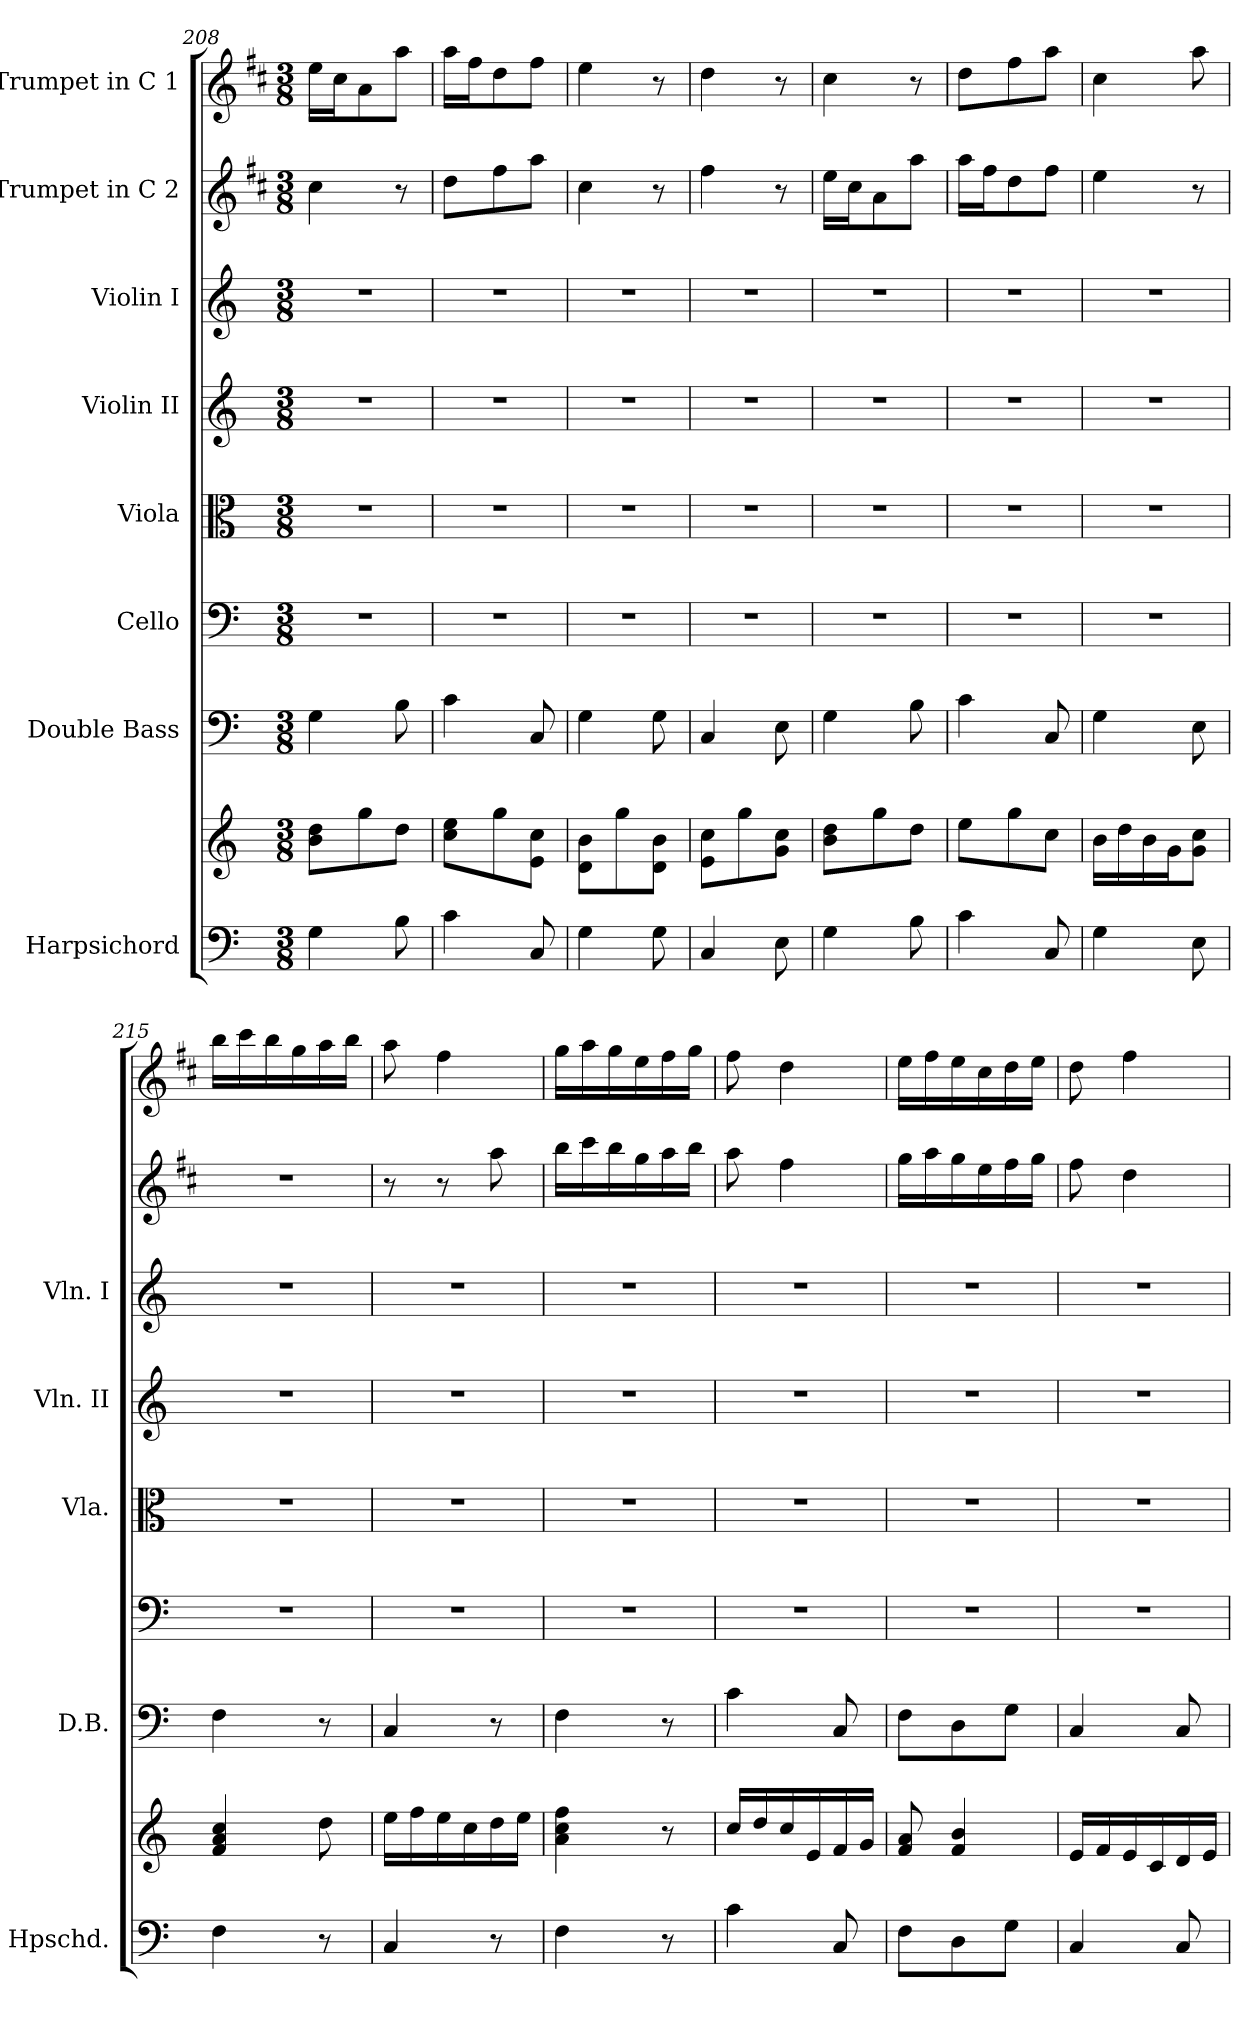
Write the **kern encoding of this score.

**kern	**kern	**kern	**kern	**kern	**kern	**kern	**kern	**kern
*part8	*part8	*part7	*part6	*part5	*part4	*part3	*part2	*part1
*staff9	*staff8	*staff7	*staff6	*staff5	*staff4	*staff3	*staff2	*staff1
*I"Harpsichord	*	*I"Double Bass	*I"Cello	*I"Viola	*I"Violin II	*I"Violin I	*I"Trumpet in C 2	*I"Trumpet in C 1
*I'Hpschd.	*	*I'D.B.	*	*I'Vla.	*I'Vln. II	*I'Vln. I	*	*
!!LO:PB:g=z
*clefF4	*clefG2	*clefF4	*clefF4	*clefC3	*clefG2	*clefG2	*clefG2	*clefG2
*	*	*ITrd7c12	*	*	*	*	*ITrd1c2	*ITrd1c2
*k[]	*k[]	*k[]	*k[]	*k[]	*k[]	*k[]	*k[]	*k[]
*M3/8	*M3/8	*M3/8	*M3/8	*M3/8	*M3/8	*M3/8	*M3/8	*M3/8
=208	=208	=208	=208	=208	=208	=208	=208	=208
4G\	8b\ 8dd\L	4GG\	4.r	4.r	4.r	4.r	4b\	16dd\LL
.	.	.	.	.	.	.	.	16b\J
.	8gg\	.	.	.	.	.	.	8g\
8B\	8dd\J	8BB\	.	.	.	.	8r	8gg\J
=209	=209	=209	=209	=209	=209	=209	=209	=209
4c\	8cc\ 8ee\L	4C\	4.r	4.r	4.r	4.r	8cc\L	16gg\LL
.	.	.	.	.	.	.	.	16ee\J
.	8gg\	.	.	.	.	.	8ee\	8cc\
8C/	8e\ 8cc\J	8CC/	.	.	.	.	8gg\J	8ee\J
=210	=210	=210	=210	=210	=210	=210	=210	=210
4G\	8d\ 8b\L	4GG\	4.r	4.r	4.r	4.r	4b\	4dd\
.	8gg\	.	.	.	.	.	.	.
8G\	8d\ 8b\J	8GG\	.	.	.	.	8r	8r
=211	=211	=211	=211	=211	=211	=211	=211	=211
4C/	8e\ 8cc\L	4CC/	4.r	4.r	4.r	4.r	4ee\	4cc\
.	8gg\	.	.	.	.	.	.	.
8E\	8g\ 8cc\J	8EE\	.	.	.	.	8r	8r
=212	=212	=212	=212	=212	=212	=212	=212	=212
4G\	8b\ 8dd\L	4GG\	4.r	4.r	4.r	4.r	16dd\LL	4b\
.	.	.	.	.	.	.	16b\J	.
.	8gg\	.	.	.	.	.	8g\	.
8B\	8dd\J	8BB\	.	.	.	.	8gg\J	8r
=213	=213	=213	=213	=213	=213	=213	=213	=213
4c\	8ee\L	4C\	4.r	4.r	4.r	4.r	16gg\LL	8cc\L
.	.	.	.	.	.	.	16ee\J	.
.	8gg\	.	.	.	.	.	8cc\	8ee\
8C/	8cc\J	8CC/	.	.	.	.	8ee\J	8gg\J
=214	=214	=214	=214	=214	=214	=214	=214	=214
4G\	16b\LL	4GG\	4.r	4.r	4.r	4.r	4dd\	4b\
.	16dd\	.	.	.	.	.	.	.
.	16b\	.	.	.	.	.	.	.
.	16g\J	.	.	.	.	.	.	.
8E\	8g\ 8cc\J	8EE\	.	.	.	.	8r	8gg\
!!LO:PB:g=z
=215	=215	=215	=215	=215	=215	=215	=215	=215
4F\	4f/ 4a/ 4cc/	4FF\	4.r	4.r	4.r	4.r	4.r	16aa\LL
.	.	.	.	.	.	.	.	16bb\
.	.	.	.	.	.	.	.	16aa\
.	.	.	.	.	.	.	.	16ff\
8r	8dd\	8r	.	.	.	.	.	16gg\
.	.	.	.	.	.	.	.	16aa\JJ
=216	=216	=216	=216	=216	=216	=216	=216	=216
4C/	16ee\LL	4CC/	4.r	4.r	4.r	4.r	8r	8gg\
.	16ff\	.	.	.	.	.	.	.
.	16ee\	.	.	.	.	.	8r	4ee\
.	16cc\	.	.	.	.	.	.	.
8r	16dd\	8r	.	.	.	.	8gg\	.
.	16ee\JJ	.	.	.	.	.	.	.
!!LO:PB:g=z
=217	=217	=217	=217	=217	=217	=217	=217	=217
4F\	4a\ 4cc\ 4ff\	4FF\	4.r	4.r	4.r	4.r	16aa\LL	16ff\LL
.	.	.	.	.	.	.	16bb\	16gg\
.	.	.	.	.	.	.	16aa\	16ff\
.	.	.	.	.	.	.	16ff\	16dd\
8r	8r	8r	.	.	.	.	16gg\	16ee\
.	.	.	.	.	.	.	16aa\JJ	16ff\JJ
=218	=218	=218	=218	=218	=218	=218	=218	=218
4c\	16cc/LL	4C\	4.r	4.r	4.r	4.r	8gg\	8ee\
.	16dd/	.	.	.	.	.	.	.
.	16cc/	.	.	.	.	.	4ee\	4cc\
.	16e/	.	.	.	.	.	.	.
8C/	16f/	8CC/	.	.	.	.	.	.
.	16g/JJ	.	.	.	.	.	.	.
=219	=219	=219	=219	=219	=219	=219	=219	=219
8F\L	8f/ 8a/	8FF\L	4.r	4.r	4.r	4.r	16ff\LL	16dd\LL
.	.	.	.	.	.	.	16gg\	16ee\
8D\	4f/ 4b/	8DD\	.	.	.	.	16ff\	16dd\
.	.	.	.	.	.	.	16dd\	16b\
8G\J	.	8GG\J	.	.	.	.	16ee\	16cc\
.	.	.	.	.	.	.	16ff\JJ	16dd\JJ
=220	=220	=220	=220	=220	=220	=220	=220	=220
4C/	16e/LL	4CC/	4.r	4.r	4.r	4.r	8ee\	8cc\
.	16f/	.	.	.	.	.	.	.
.	16e/	.	.	.	.	.	4cc\	4ee\
.	16c/	.	.	.	.	.	.	.
8C/	16d/	8CC/	.	.	.	.	.	.
.	16e/JJ	.	.	.	.	.	.	.
=	=	=	=	=	=	=	=	=
*-	*-	*-	*-	*-	*-	*-	*-	*-
